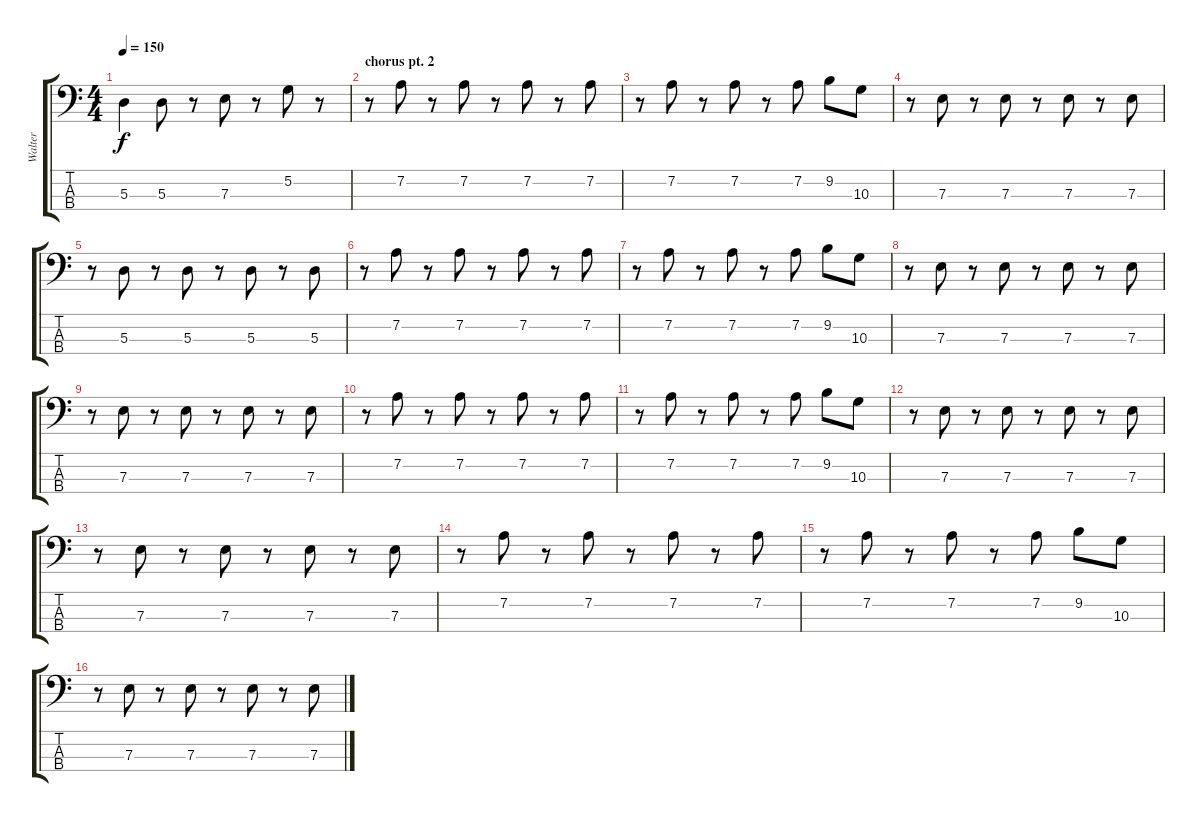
\track ("Walter" "Walter") {instrument electricbasspick}
\staff {score tabs}
\tuning (G2 D2 A1 E1) {hide}
\ts (4 4)
\tempo 150
\clef f4
\ks c
5.3.4{dy f} 5.3.8 r.8 7.3.8 r.8 5.2.8 r.8 |
\section ("" "chorus pt. 2")
r.8 7.2.8 r.8 7.2.8 r.8 7.2.8 r.8 7.2.8 |
r.8 7.2.8 r.8 7.2.8 r.8 7.2.8 9.2.8 10.3.8 |
r.8 7.3.8 r.8 7.3.8 r.8 7.3.8 r.8 7.3.8 |
r.8 5.3.8 r.8 5.3.8 r.8 5.3.8 r.8 5.3.8 |
r.8 7.2.8 r.8 7.2.8 r.8 7.2.8 r.8 7.2.8 |
r.8 7.2.8 r.8 7.2.8 r.8 7.2.8 9.2.8 10.3.8 |
r.8 7.3.8 r.8 7.3.8 r.8 7.3.8 r.8 7.3.8 |
r.8 7.3.8 r.8 7.3.8 r.8 7.3.8 r.8 7.3.8 |
r.8 7.2.8 r.8 7.2.8 r.8 7.2.8 r.8 7.2.8 |
r.8 7.2.8 r.8 7.2.8 r.8 7.2.8 9.2.8 10.3.8 |
r.8 7.3.8 r.8 7.3.8 r.8 7.3.8 r.8 7.3.8 |
r.8 7.3.8 r.8 7.3.8 r.8 7.3.8 r.8 7.3.8 |
r.8 7.2.8 r.8 7.2.8 r.8 7.2.8 r.8 7.2.8 |
r.8 7.2.8 r.8 7.2.8 r.8 7.2.8 9.2.8 10.3.8 |
r.8 7.3.8 r.8 7.3.8 r.8 7.3.8 r.8 7.3.8
